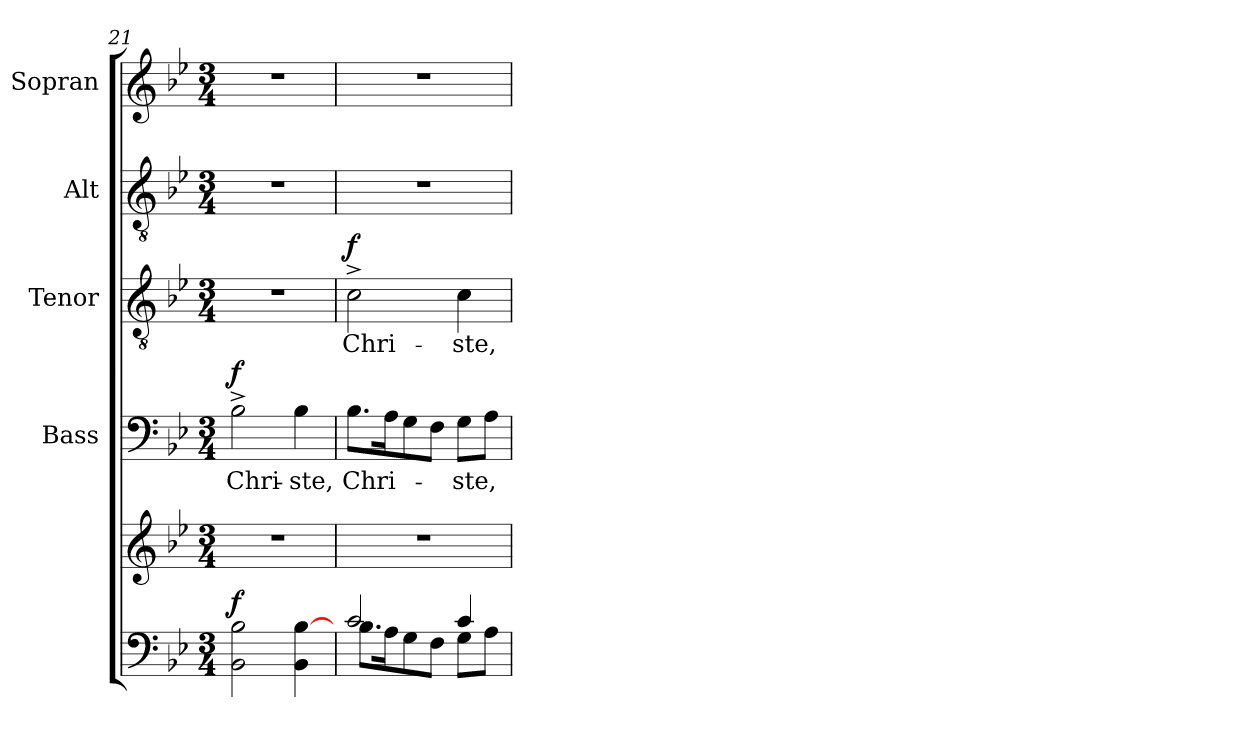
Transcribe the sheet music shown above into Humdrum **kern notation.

**kern	**kern	**dynam	**kern	**text	**dynam	**kern	**text	**dynam	**kern	**kern
*part5	*part5	*part5	*part4	*part4	*part4	*part3	*part3	*part3	*part2	*part1
*staff6	*staff5	*staff5/6	*staff4	*staff4	*staff4	*staff3	*staff3	*staff3	*staff2	*staff1
*	*	*	*I"Bass	*	*	*I"Tenor	*	*	*I"Alt	*I"Sopran
*	*	*	*I'B.	*	*	*I'T.	*	*	*I'A.	*I'S.
*clefF4	*clefG2	*	*clefF4	*	*	*clefGv2	*	*	*clefGv2	*clefG2
*k[b-e-]	*k[b-e-]	*	*k[b-e-]	*	*	*k[b-e-]	*	*	*k[b-e-]	*k[b-e-]
*B-:	*B-:	*	*B-:	*	*	*B-:	*	*	*B-:	*B-:
*M3/4	*M3/4	*	*M3/4	*	*	*M3/4	*	*	*M3/4	*M3/4
=21	=21	=21	=21	=21	=21	=21	=21	=21	=21	=21
!	!	!LO:DY:a=2	!	!LO:LY:b	!LO:DY:a	!	!	!	!	!
2BB-\ 2B-\	2.r	f	2B-^>\	Chri-	f	2.r	.	.	2.r	2.r
!	!	!	!	!LO:LY:b	!	!	!	!	!	!
4BB-\ [4B-\	.	.	4B-\	-ste,	.	.	.	.	.	.
!!LO:LB:g=z
=22	=22	=22	=22	=22	=22	=22	=22	=22	=22	=22
*^	*	*	*	*	*	*	*	*	*	*
!	!	!	!	!	!LO:LY:b	!	!	!LO:LY:b	!LO:DY:a	!	!
2c/	8.B-\L	2.r	.	8.B-\L	Chri-	.	2c^>\	Chri-	f	2.r	2.r
.	16A\k	.	.	16A\k	.	.	.	.	.	.	.
.	8G\	.	.	8G\	.	.	.	.	.	.	.
.	8F\J	.	.	8F\J	.	.	.	.	.	.	.
!	!	!	!	!	!LO:LY:b	!	!	!LO:LY:b	!	!	!
4c/	8G\L	.	.	8G\L	-ste,	.	4c\	-ste,	.	.	.
.	8A\J	.	.	8A\J	.	.	.	.	.	.	.
*v	*v	*	*	*	*	*	*	*	*	*	*
=	=	=	=	=	=	=	=	=	=	=
*-	*-	*-	*-	*-	*-	*-	*-	*-	*-	*-
